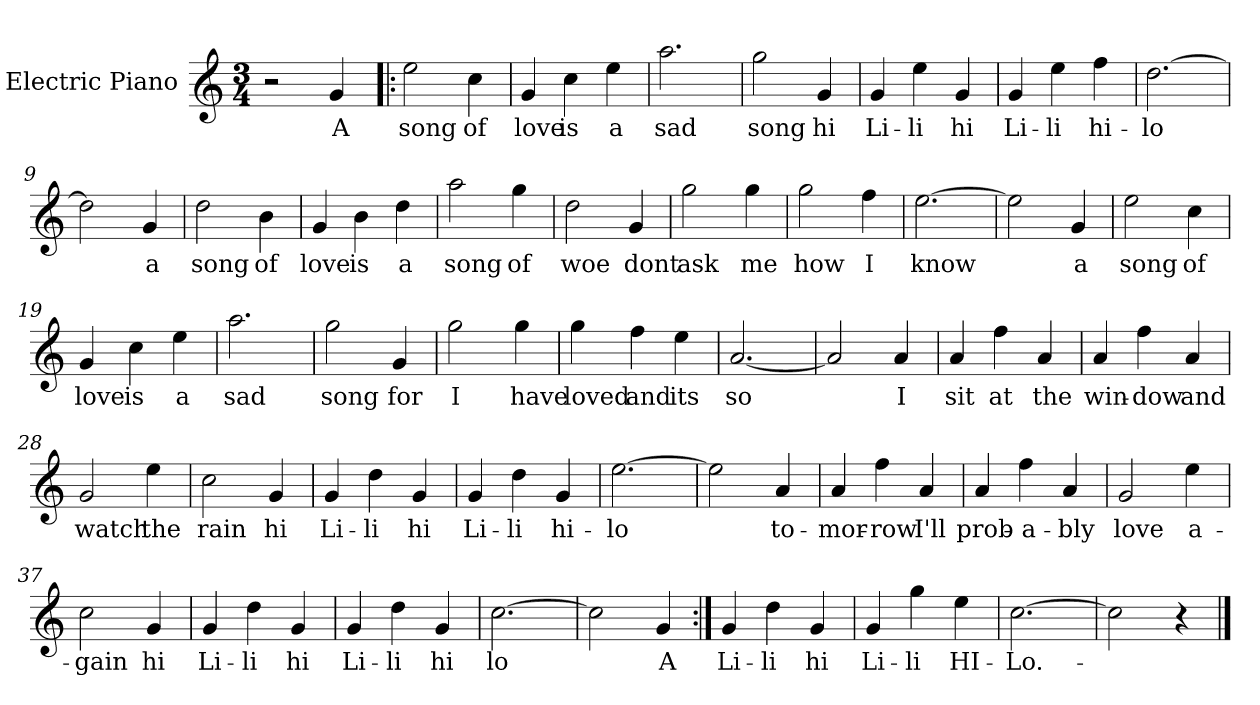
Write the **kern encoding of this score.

**kern	**text
*part1	*part1
*staff1	*staff1
*I"Electric Piano	*
*I'E.Pno	*
*clefG2	*
*k[]	*
*C:	*
*M3/4	*
=1	=1
2r	.
4g/	A
=2!|:	=2!|:
2ee\	song
4cc\	of
=3	=3
4g/	love
4cc\	is
4ee\	a
=4	=4
2.aa\	sad
=5	=5
2gg\	song
4g/	hi
=6	=6
4g/	Li-
4ee\	-li
4g/	hi
=7	=7
4g/	Li-
4ee\	-li
4ff\	hi-
=8	=8
[2.dd\	-lo
!!LO:LB:g=z
=9	=9
2dd\]	.
4g/	a
=10	=10
2dd\	song
4b\	of
=11	=11
4g/	love
4b\	is
4dd\	a
=12	=12
2aa\	song
4gg\	of
=13	=13
2dd\	woe
4g/	dont
=14	=14
2gg\	ask
4gg\	me
=15	=15
2gg\	how
4ff\	I
=16	=16
[2.ee\	know
=17	=17
2ee\]	.
4g/	a
!!LO:LB:g=z
=18	=18
2ee\	song
4cc\	of
=19	=19
4g/	love
4cc\	is
4ee\	a
=20	=20
2.aa\	sad
=21	=21
2gg\	song
4g/	for
=22	=22
2gg\	I
4gg\	have
=23	=23
4gg\	loved
4ff\	and
4ee\	its
=24	=24
[2.a/	so
=25	=25
2a/]	.
4a/	I
!!LO:LB:g=z
=26	=26
4a/	sit
4ff\	at
4a/	the
=27	=27
4a/	win-
4ff\	-dow
4a/	and
=28	=28
2g/	watch
4ee\	the
=29	=29
2cc\	rain
4g/	hi
=30	=30
4g/	Li-
4dd\	-li
4g/	hi
=31	=31
4g/	Li-
4dd\	-li
4g/	hi-
=32	=32
[2.ee\	-lo
=33	=33
2ee\]	.
4a/	to-
!!LO:LB:g=z
=34	=34
4a/	-mor-
4ff\	-row
4a/	I'll
=35	=35
4a/	prob-
4ff\	-a-
4a/	-bly
=36	=36
2g/	love
4ee\	a-
=37	=37
2cc\	-gain
4g/	hi
=38	=38
4g/	Li-
4dd\	-li
4g/	hi
=39	=39
4g/	Li-
4dd\	-li
4g/	hi
=40	=40
[2.cc\	lo
=41	=41
2cc\]	.
4g/	A
!!LO:LB:g=z
=42:|!	=42:|!
4g/	Li-
4dd\	-li
4g/	hi
=43	=43
4g/	Li-
4gg\	-li
4ee\	HI-
=44	=44
[2.cc\	-Lo.-
=45	=45
2cc\]	.
4r	.
==	==
*-	*-
